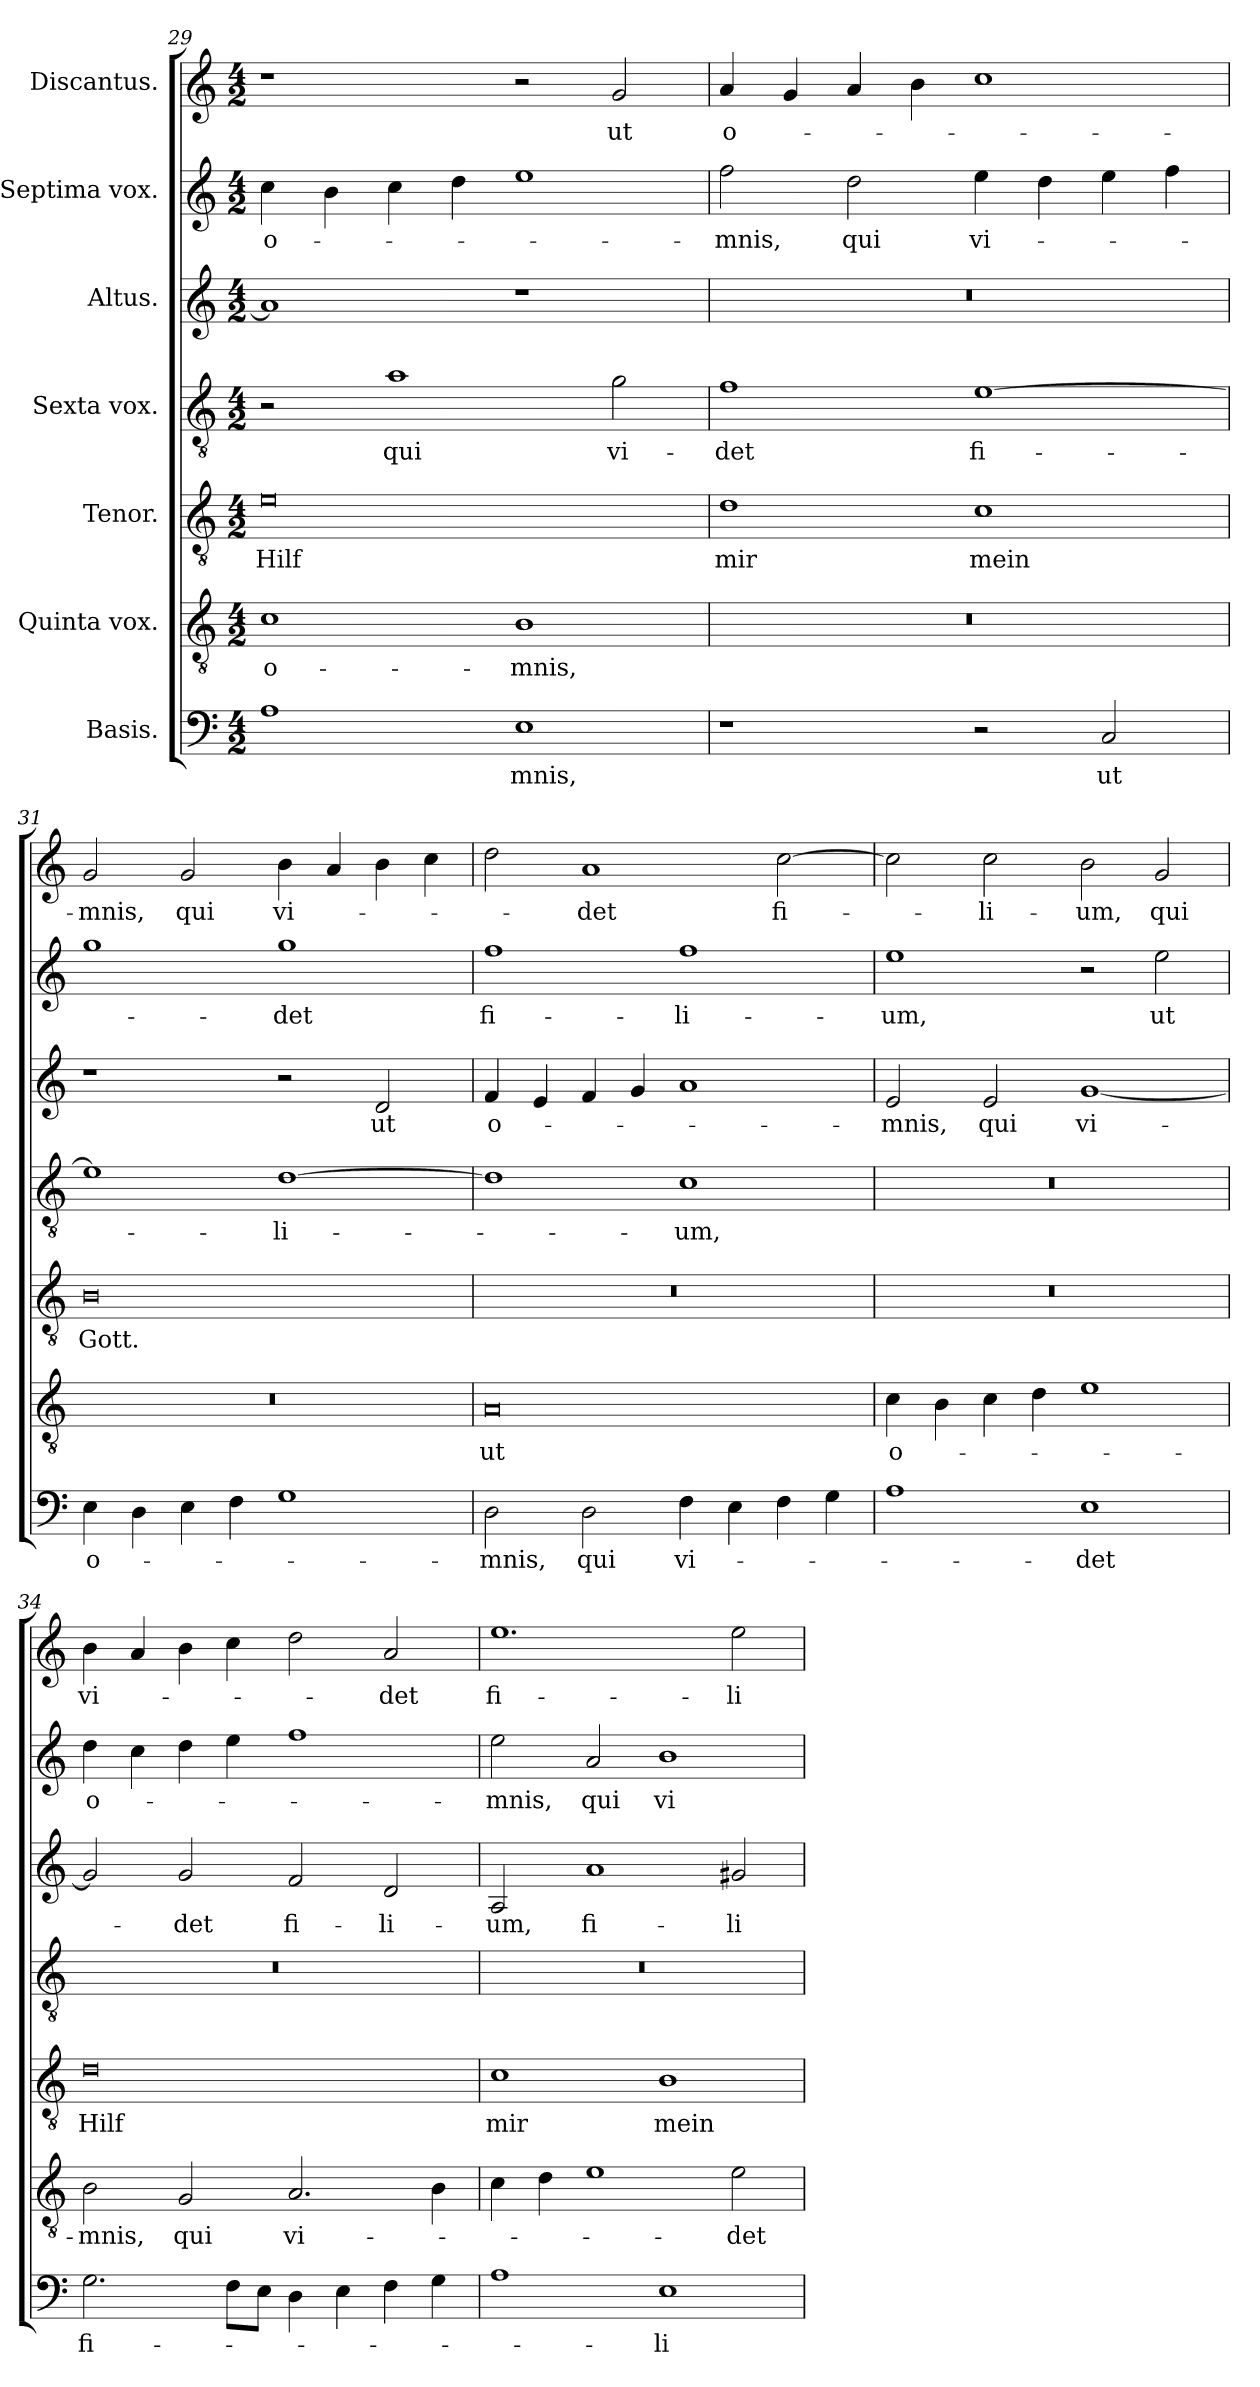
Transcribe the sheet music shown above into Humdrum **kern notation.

**kern	**text	**kern	**text	**kern	**text	**kern	**text	**kern	**text	**kern	**text	**kern	**text
*part7	*part7	*part6	*part6	*part5	*part5	*part4	*part4	*part3	*part3	*part2	*part2	*part1	*part1
*staff7	*staff7	*staff6	*staff6	*staff5	*staff5	*staff4	*staff4	*staff3	*staff3	*staff2	*staff2	*staff1	*staff1
*I"Basis.	*	*I"Quinta vox.	*	*I"Tenor.	*	*I"Sexta vox.	*	*I"Altus.	*	*I"Septima vox.	*	*I"Discantus.	*
*clefF4	*	*clefGv2	*	*clefGv2	*	*clefGv2	*	*clefG2	*	*clefG2	*	*clefG2	*
*k[]	*	*k[]	*	*k[]	*	*k[]	*	*k[]	*	*k[]	*	*k[]	*
*M4/2	*	*M4/2	*	*M4/2	*	*M4/2	*	*M4/2	*	*M4/2	*	*M4/2	*
=29	=29	=29	=29	=29	=29	=29	=29	=29	=29	=29	=29	=29	=29
!	!	!	!LO:LY:b	!	!LO:LY:b	!	!	!	!	!	!LO:LY:b	!	!
1A	.	1c	o-	0e	Hilf	2r	.	1a]	.	4cc\	o-	1r	.
.	.	.	.	.	.	.	.	.	.	4b\	.	.	.
!	!	!	!	!	!	!	!LO:LY:b	!	!	!	!	!	!
.	.	.	.	.	.	1a	qui	.	.	4cc\	.	.	.
.	.	.	.	.	.	.	.	.	.	4dd\	.	.	.
!	!LO:LY:b	!	!LO:LY:b	!	!	!	!	!	!	!	!	!	!
1E	-mnis,	1B	-mnis,	.	.	.	.	1r	.	1ee	.	2r	.
!	!	!	!	!	!	!	!LO:LY:b	!	!	!	!	!	!LO:LY:b
.	.	.	.	.	.	2g\	vi-	.	.	.	.	2g/	ut
!!LO:LB:g=z
=30	=30	=30	=30	=30	=30	=30	=30	=30	=30	=30	=30	=30	=30
!	!	!	!	!	!LO:LY:b	!	!LO:LY:b	!	!	!	!LO:LY:b	!	!LO:LY:b
1r	.	0r	.	1d	mir	1f	-det	0r	.	2ff\	-mnis,	4a/	o-
.	.	.	.	.	.	.	.	.	.	.	.	4g/	.
!	!	!	!	!	!	!	!	!	!	!	!LO:LY:b	!	!
.	.	.	.	.	.	.	.	.	.	2dd\	qui	4a/	.
.	.	.	.	.	.	.	.	.	.	.	.	4b\	.
!	!	!	!	!	!LO:LY:b	!	!LO:LY:b	!	!	!	!LO:LY:b	!	!
2r	.	.	.	1c	mein	[1e	fi-	.	.	4ee\	vi-	1cc	.
.	.	.	.	.	.	.	.	.	.	4dd\	.	.	.
!	!LO:LY:b	!	!	!	!	!	!	!	!	!	!	!	!
2C/	ut	.	.	.	.	.	.	.	.	4ee\	.	.	.
.	.	.	.	.	.	.	.	.	.	4ff\	.	.	.
=31	=31	=31	=31	=31	=31	=31	=31	=31	=31	=31	=31	=31	=31
!	!LO:LY:b	!	!	!	!LO:LY:b	!	!	!	!	!	!	!	!LO:LY:b
4E\	o-	0r	.	0B	Gott.	1e]	.	1r	.	1gg	.	2g/	-mnis,
4D\	.	.	.	.	.	.	.	.	.	.	.	.	.
!	!	!	!	!	!	!	!	!	!	!	!	!	!LO:LY:b
4E\	.	.	.	.	.	.	.	.	.	.	.	2g/	qui
4F\	.	.	.	.	.	.	.	.	.	.	.	.	.
!	!	!	!	!	!	!	!LO:LY:b	!	!	!	!LO:LY:b	!	!LO:LY:b
1G	.	.	.	.	.	[1d	-li-	2r	.	1gg	-det	4b\	vi-
.	.	.	.	.	.	.	.	.	.	.	.	4a/	.
!	!	!	!	!	!	!	!	!	!LO:LY:b	!	!	!	!
.	.	.	.	.	.	.	.	2d/	ut	.	.	4b\	.
.	.	.	.	.	.	.	.	.	.	.	.	4cc\	.
=32	=32	=32	=32	=32	=32	=32	=32	=32	=32	=32	=32	=32	=32
!	!LO:LY:b	!	!LO:LY:b	!	!	!	!	!	!LO:LY:b	!	!LO:LY:b	!	!
2D\	-mnis,	0A	ut	0r	.	1d]	.	4f/	o-	1ff	fi-	2dd\	.
.	.	.	.	.	.	.	.	4e/	.	.	.	.	.
!	!LO:LY:b	!	!	!	!	!	!	!	!	!	!	!	!LO:LY:b
2D\	qui	.	.	.	.	.	.	4f/	.	.	.	1a	-det
.	.	.	.	.	.	.	.	4g/	.	.	.	.	.
!	!LO:LY:b	!	!	!	!	!	!LO:LY:b	!	!	!	!LO:LY:b	!	!
4F\	vi-	.	.	.	.	1c	-um,	1a	.	1ff	-li-	.	.
4E\	.	.	.	.	.	.	.	.	.	.	.	.	.
!	!	!	!	!	!	!	!	!	!	!	!	!	!LO:LY:b
4F\	.	.	.	.	.	.	.	.	.	.	.	[2cc\	fi-
4G\	.	.	.	.	.	.	.	.	.	.	.	.	.
=33	=33	=33	=33	=33	=33	=33	=33	=33	=33	=33	=33	=33	=33
!	!	!	!LO:LY:b	!	!	!	!	!	!LO:LY:b	!	!LO:LY:b	!	!
1A	.	4c\	o-	0r	.	0r	.	2e/	-mnis,	1ee	-um,	2cc\]	.
.	.	4B\	.	.	.	.	.	.	.	.	.	.	.
!	!	!	!	!	!	!	!	!	!LO:LY:b	!	!	!	!LO:LY:b
.	.	4c\	.	.	.	.	.	2e/	qui	.	.	2cc\	-li-
.	.	4d\	.	.	.	.	.	.	.	.	.	.	.
!	!LO:LY:b	!	!	!	!	!	!	!	!LO:LY:b	!	!	!	!LO:LY:b
1E	-det	1e	.	.	.	.	.	[1g	vi-	2r	.	2b\	-um,
!	!	!	!	!	!	!	!	!	!	!	!LO:LY:b	!	!LO:LY:b
.	.	.	.	.	.	.	.	.	.	2ee\	ut	2g/	qui
=34	=34	=34	=34	=34	=34	=34	=34	=34	=34	=34	=34	=34	=34
!	!LO:LY:b	!	!LO:LY:b	!	!LO:LY:b	!	!	!	!	!	!LO:LY:b	!	!LO:LY:b
2.G\	fi-	2B\	-mnis,	0d	Hilf	0r	.	2g/]	.	4dd\	o-	4b\	vi-
.	.	.	.	.	.	.	.	.	.	4cc\	.	4a/	.
!	!	!	!LO:LY:b	!	!	!	!	!	!LO:LY:b	!	!	!	!
.	.	2G/	qui	.	.	.	.	2g/	-det	4dd\	.	4b\	.
8F\L	.	.	.	.	.	.	.	.	.	4ee\	.	4cc\	.
8E\J	.	.	.	.	.	.	.	.	.	.	.	.	.
!	!	!	!LO:LY:b	!	!	!	!	!	!LO:LY:b	!	!	!	!
4D\	.	2.A/	vi-	.	.	.	.	2f/	fi-	1ff	.	2dd\	.
4E\	.	.	.	.	.	.	.	.	.	.	.	.	.
!	!	!	!	!	!	!	!	!	!LO:LY:b	!	!	!	!LO:LY:b
4F\	.	.	.	.	.	.	.	2d/	-li-	.	.	2a/	-det
4G\	.	4B\	.	.	.	.	.	.	.	.	.	.	.
!!LO:PB:g=z
=35	=35	=35	=35	=35	=35	=35	=35	=35	=35	=35	=35	=35	=35
!	!	!	!	!	!LO:LY:b	!	!	!	!LO:LY:b	!	!LO:LY:b	!	!LO:LY:b
1A	.	4c\	.	1c	mir	0r	.	2A/	-um,	2ee\	-mnis,	1.ee	fi-
.	.	4d\	.	.	.	.	.	.	.	.	.	.	.
!	!	!	!	!	!	!	!	!	!LO:LY:b	!	!LO:LY:b	!	!
.	.	1e	.	.	.	.	.	1a	fi-	2a/	qui	.	.
!	!LO:LY:b	!	!	!	!LO:LY:b	!	!	!	!	!	!LO:LY:b	!	!
1E	-li-	.	.	1B	mein	.	.	.	.	1b	vi-	.	.
!	!	!	!LO:LY:b	!	!	!	!	!	!LO:LY:b	!	!	!	!LO:LY:b
.	.	2e\	-det	.	.	.	.	2g#X/	-li-	.	.	2ee\	-li-
=	=	=	=	=	=	=	=	=	=	=	=	=	=
*-	*-	*-	*-	*-	*-	*-	*-	*-	*-	*-	*-	*-	*-
